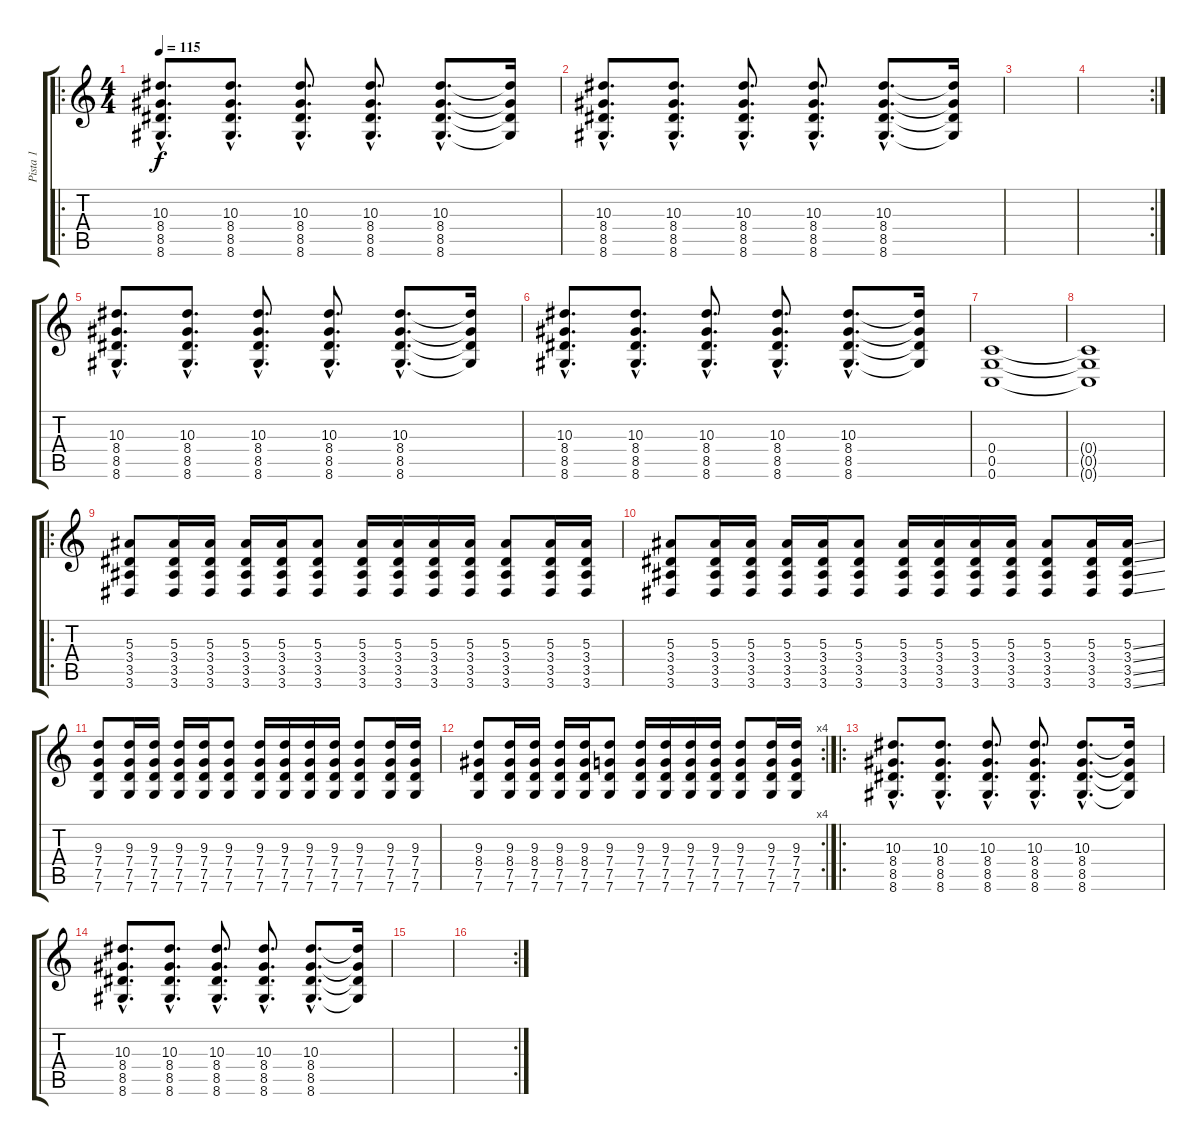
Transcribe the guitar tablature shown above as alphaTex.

\track ("Pista 1" "Pista 1") {instrument electricguitarjazz}
\staff {score tabs}
\tuning (D4 A3 F3 C3 G2 C2) {hide}
\ro
\ts (4 4)
\tempo 115
\clef g2
\ks c
(10.3{hac} 8.4{hac} 8.5{hac} 8.6{hac}).8{d dy f} (10.3{hac} 8.4{hac} 8.5{hac} 8.6{hac}).8{d} (10.3{hac} 8.4{hac} 8.5{hac} 8.6{hac}).8{d} (10.3{hac} 8.4{hac} 8.5{hac} 8.6{hac}).8{d} (10.3{hac} 8.4{hac} 8.5{hac} 8.6{hac}).8{d} (10.3{t} 8.4{t} 8.5{t} 8.6{t}).16 |
(10.3{hac} 8.4{hac} 8.5{hac} 8.6{hac}).8{d} (10.3{hac} 8.4{hac} 8.5{hac} 8.6{hac}).8{d} (10.3{hac} 8.4{hac} 8.5{hac} 8.6{hac}).8{d} (10.3{hac} 8.4{hac} 8.5{hac} 8.6{hac}).8{d} (10.3{hac} 8.4{hac} 8.5{hac} 8.6{hac}).8{d} (10.3{t} 8.4{t} 8.5{t} 8.6{t}).16 |
|
\rc 2
|
(10.3{hac} 8.4{hac} 8.5{hac} 8.6{hac}).8{d} (10.3{hac} 8.4{hac} 8.5{hac} 8.6{hac}).8{d} (10.3{hac} 8.4{hac} 8.5{hac} 8.6{hac}).8{d} (10.3{hac} 8.4{hac} 8.5{hac} 8.6{hac}).8{d} (10.3{hac} 8.4{hac} 8.5{hac} 8.6{hac}).8{d} (10.3{t} 8.4{t} 8.5{t} 8.6{t}).16 |
(10.3{hac} 8.4{hac} 8.5{hac} 8.6{hac}).8{d} (10.3{hac} 8.4{hac} 8.5{hac} 8.6{hac}).8{d} (10.3{hac} 8.4{hac} 8.5{hac} 8.6{hac}).8{d} (10.3{hac} 8.4{hac} 8.5{hac} 8.6{hac}).8{d} (10.3{hac} 8.4{hac} 8.5{hac} 8.6{hac}).8{d} (10.3{t} 8.4{t} 8.5{t} 8.6{t}).16 |
(0.4 0.5 0.6).1 |
(0.4{t} 0.5{t} 0.6{t}).1 |
\ro
(5.3 3.4 3.5 3.6).8{volume 10 instrument distortionguitar} (5.3 3.4 3.5 3.6).16 (5.3 3.4 3.5 3.6).16 (5.3 3.4 3.5 3.6).16 (5.3 3.4 3.5 3.6).16 (5.3 3.4 3.5 3.6).8 (5.3 3.4 3.5 3.6).16 (5.3 3.4 3.5 3.6).16 (5.3 3.4 3.5 3.6).16 (5.3 3.4 3.5 3.6).16 (5.3 3.4 3.5 3.6).8 (5.3 3.4 3.5 3.6).16 (5.3 3.4 3.5 3.6).16 |
(5.3 3.4 3.5 3.6).8 (5.3 3.4 3.5 3.6).16 (5.3 3.4 3.5 3.6).16 (5.3 3.4 3.5 3.6).16 (5.3 3.4 3.5 3.6).16 (5.3 3.4 3.5 3.6).8 (5.3 3.4 3.5 3.6).16 (5.3 3.4 3.5 3.6).16 (5.3 3.4 3.5 3.6).16 (5.3 3.4 3.5 3.6).16 (5.3 3.4 3.5 3.6).8 (5.3 3.4 3.5 3.6).16 (5.3{ss} 3.4{ss} 3.5{ss} 3.6{ss}).16 |
(9.3 7.4 7.5 7.6).8 (9.3 7.4 7.5 7.6).16 (9.3 7.4 7.5 7.6).16 (9.3 7.4 7.5 7.6).16 (9.3 7.4 7.5 7.6).16 (9.3 7.4 7.5 7.6).8 (9.3 7.4 7.5 7.6).16 (9.3 7.4 7.5 7.6).16 (9.3 7.4 7.5 7.6).16 (9.3 7.4 7.5 7.6).16 (9.3 7.4 7.5 7.6).8 (9.3 7.4 7.5 7.6).16 (9.3 7.4 7.5 7.6).16 |
\rc 4
(9.3 8.4 7.5 7.6).8 (9.3 8.4 7.5 7.6).16 (9.3 8.4 7.5 7.6).16 (9.3 8.4 7.5 7.6).16 (9.3 8.4 7.5 7.6).16 (9.3 7.4 7.5 7.6).8 (9.3 7.4 7.5 7.6).16 (9.3 7.4 7.5 7.6).16 (9.3 7.4 7.5 7.6).16 (9.3 7.4 7.5 7.6).16 (9.3 7.4 7.5 7.6).8 (9.3 7.4 7.5 7.6).16 (9.3 7.4 7.5 7.6).16 |
\ro
(10.3{hac} 8.4{hac} 8.5{hac} 8.6{hac}).8{d} (10.3{hac} 8.4{hac} 8.5{hac} 8.6{hac}).8{d} (10.3{hac} 8.4{hac} 8.5{hac} 8.6{hac}).8{d} (10.3{hac} 8.4{hac} 8.5{hac} 8.6{hac}).8{d} (10.3{hac} 8.4{hac} 8.5{hac} 8.6{hac}).8{d} (10.3{t} 8.4{t} 8.5{t} 8.6{t}).16 |
(10.3{hac} 8.4{hac} 8.5{hac} 8.6{hac}).8{d} (10.3{hac} 8.4{hac} 8.5{hac} 8.6{hac}).8{d} (10.3{hac} 8.4{hac} 8.5{hac} 8.6{hac}).8{d} (10.3{hac} 8.4{hac} 8.5{hac} 8.6{hac}).8{d} (10.3{hac} 8.4{hac} 8.5{hac} 8.6{hac}).8{d} (10.3{t} 8.4{t} 8.5{t} 8.6{t}).16 |
|
\rc 2
